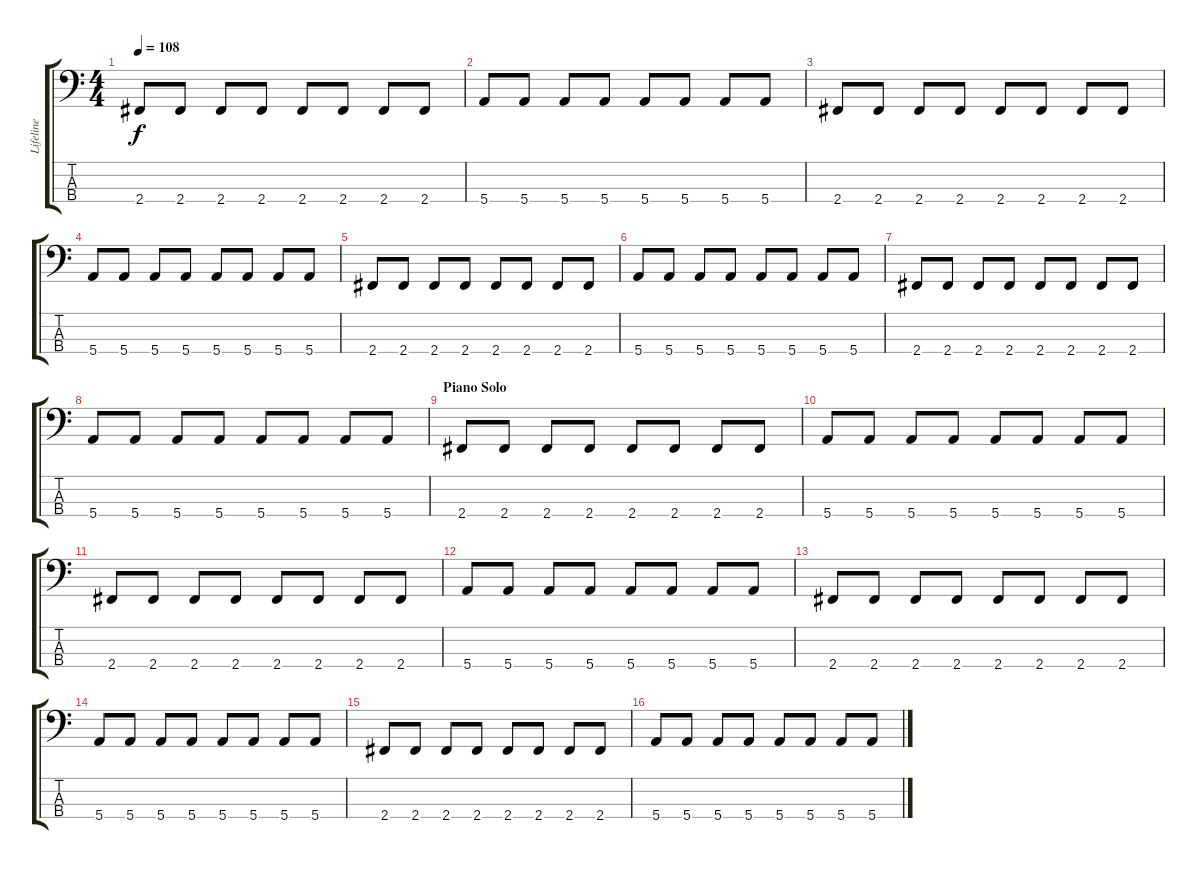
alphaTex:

\track ("Lifeline" "Lifeline") {instrument synthbass1}
\staff {score tabs}
\tuning (G2 D2 A1 E1) {hide}
\ts (4 4)
\tempo 108
\clef f4
\ks c
2.4.8{dy f} 2.4.8 2.4.8 2.4.8 2.4.8 2.4.8 2.4.8 2.4.8 |
5.4.8 5.4.8 5.4.8 5.4.8 5.4.8 5.4.8 5.4.8 5.4.8 |
2.4.8 2.4.8 2.4.8 2.4.8 2.4.8 2.4.8 2.4.8 2.4.8 |
5.4.8 5.4.8 5.4.8 5.4.8 5.4.8 5.4.8 5.4.8 5.4.8 |
2.4.8 2.4.8 2.4.8 2.4.8 2.4.8 2.4.8 2.4.8 2.4.8 |
5.4.8 5.4.8 5.4.8 5.4.8 5.4.8 5.4.8 5.4.8 5.4.8 |
2.4.8 2.4.8 2.4.8 2.4.8 2.4.8 2.4.8 2.4.8 2.4.8 |
5.4.8 5.4.8 5.4.8 5.4.8 5.4.8 5.4.8 5.4.8 5.4.8 |
\section ("" "Piano Solo")
2.4.8 2.4.8 2.4.8 2.4.8 2.4.8 2.4.8 2.4.8 2.4.8 |
5.4.8 5.4.8 5.4.8 5.4.8 5.4.8 5.4.8 5.4.8 5.4.8 |
2.4.8 2.4.8 2.4.8 2.4.8 2.4.8 2.4.8 2.4.8 2.4.8 |
5.4.8 5.4.8 5.4.8 5.4.8 5.4.8 5.4.8 5.4.8 5.4.8 |
2.4.8 2.4.8 2.4.8 2.4.8 2.4.8 2.4.8 2.4.8 2.4.8 |
5.4.8 5.4.8 5.4.8 5.4.8 5.4.8 5.4.8 5.4.8 5.4.8 |
2.4.8 2.4.8 2.4.8 2.4.8 2.4.8 2.4.8 2.4.8 2.4.8 |
5.4.8 5.4.8 5.4.8 5.4.8 5.4.8 5.4.8 5.4.8 5.4.8
